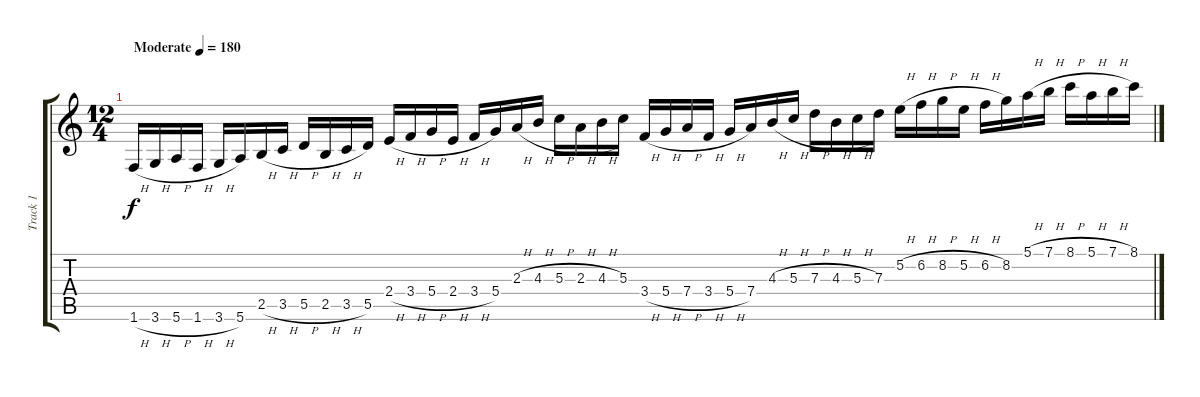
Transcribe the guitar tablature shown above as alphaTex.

\track ("Track 1" "Track 1") {instrument acousticguitarsteel}
\staff {score tabs}
\tuning (E4 B3 G3 D3 A2 E2) {hide}
\ts (12 4)
\tempo (180 "Moderate")
\clef g2
\ks c
1.6{h}.16{dy f instrument acousticguitarsteel} 3.6{h}.16 5.6{h}.16 1.6{h}.16 3.6{h}.16 5.6.16 2.5{h}.16 3.5{h}.16 5.5{h}.16 2.5{h}.16 3.5{h}.16 5.5.16 2.4{h}.16 3.4{h}.16 5.4{h}.16 2.4{h}.16 3.4{h}.16 5.4.16 2.3{h}.16 4.3{h}.16 5.3{h}.16 2.3{h}.16 4.3{h}.16 5.3.16 3.4{h}.16 5.4{h}.16 7.4{h}.16 3.4{h}.16 5.4{h}.16 7.4.16 4.3{h}.16 5.3{h}.16 7.3{h}.16 4.3{h}.16 5.3{h}.16 7.3.16 5.2{h}.16 6.2{h}.16 8.2{h}.16 5.2{h}.16 6.2{h}.16 8.2.16 5.1{h}.16 7.1{h}.16 8.1{h}.16 5.1{h}.16 7.1{h}.16 8.1.16
